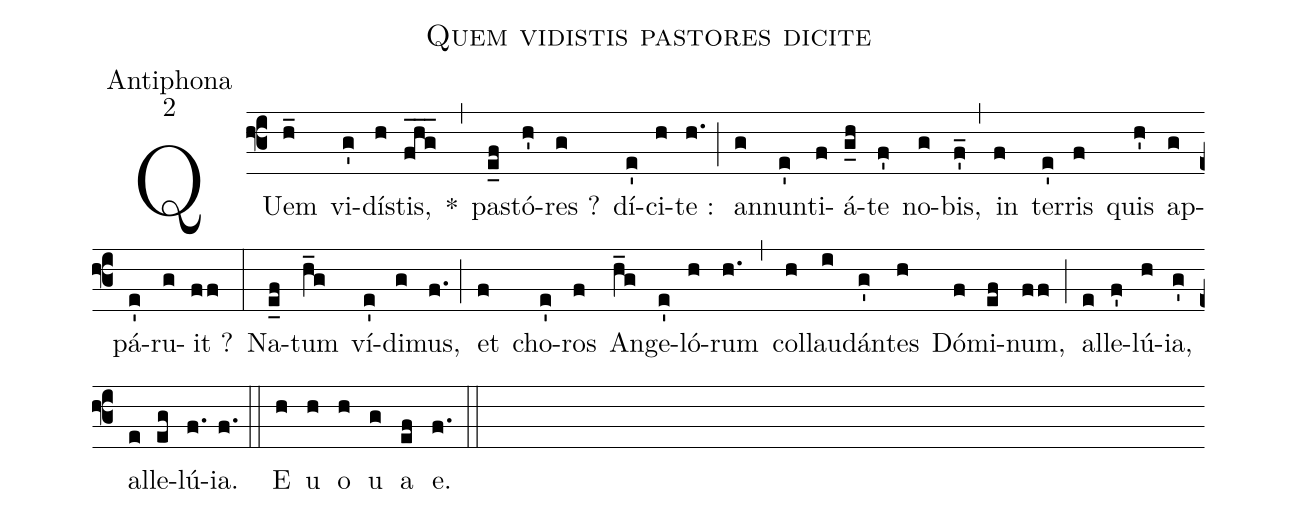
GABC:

name:Quem vidistis pastores dicite;
office-part:Antiphona;
mode:2;
%%
(f3) QUem(h_) vi(g')dí(h)stis,(fhg___) *(,) pa(e_f)stó(h')res ?(g) dí(e')ci(h)te :(h.) (;) an(g)nun(e')ti(f)á(g_h)te(f') no(g)bis,(f'_) (,) in(f) ter(e')ris(f) quis(h') ap(g)pá(e')ru(g)it ?(ff) (:) Na(e_f)tum(h_g) ví(e')di(g)mus,(f.) (;) et(f) cho(e')ros(f) An(h_g)ge(e')ló(h)rum(h.) (,) col(h)lau(i)dán(g')tes(h) Dó(f)mi(ef)num,(ff) (;) al(e)le(f')lú(h)ia,(g') al(e)le(eg)lú(f.)ia.(f.) (::) E(h) u(h) o(h) u(g) a(ef) e.(f.) (::)
